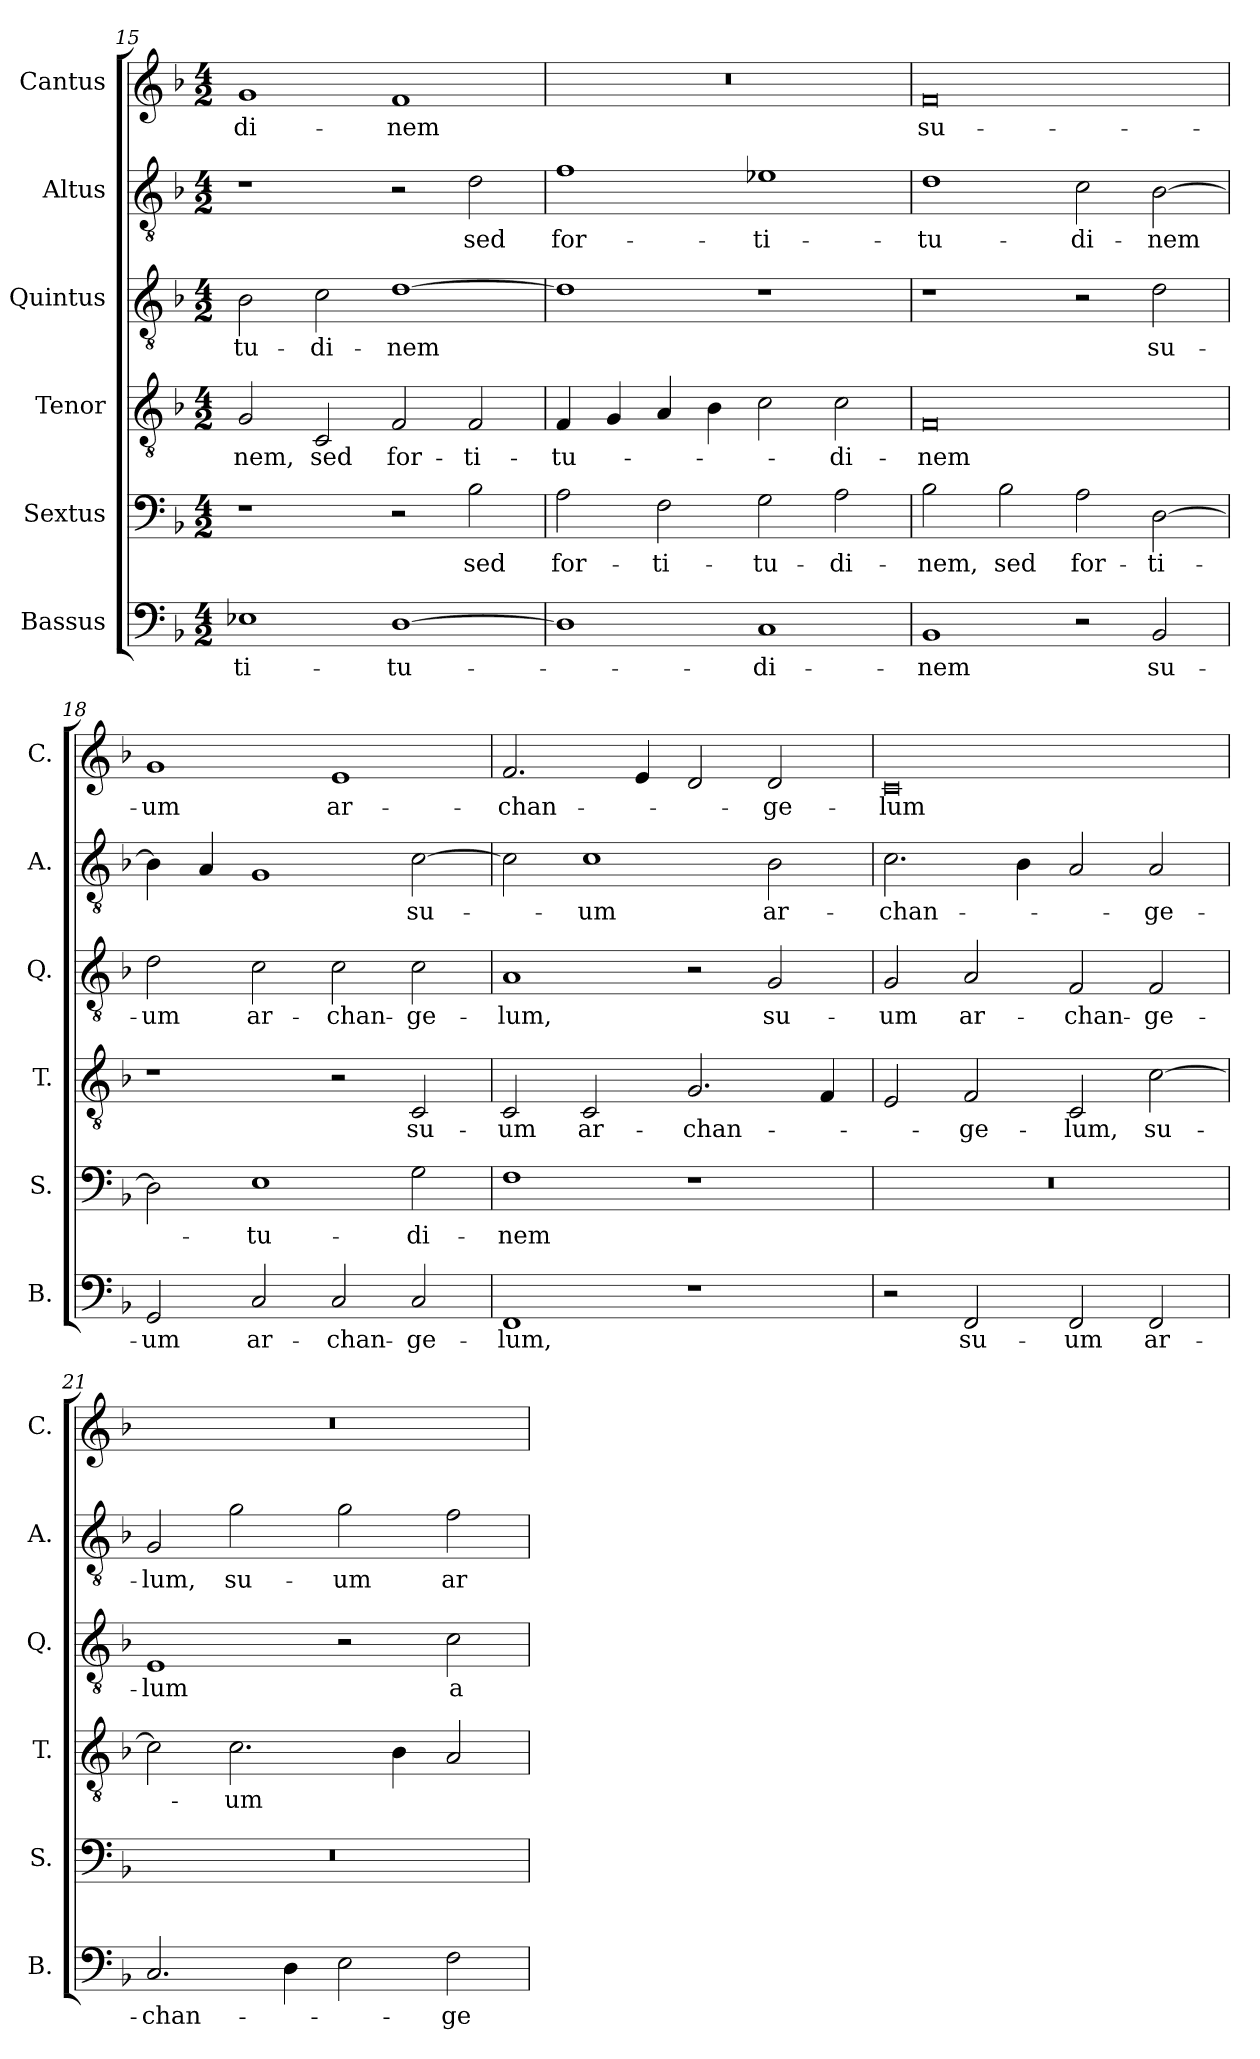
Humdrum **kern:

**kern	**text	**kern	**text	**kern	**text	**kern	**text	**kern	**text	**kern	**text
*part6	*part6	*part5	*part5	*part4	*part4	*part3	*part3	*part2	*part2	*part1	*part1
*staff6	*staff6	*staff5	*staff5	*staff4	*staff4	*staff3	*staff3	*staff2	*staff2	*staff1	*staff1
*I"Bassus	*	*I"Sextus	*	*I"Tenor	*	*I"Quintus	*	*I"Altus	*	*I"Cantus	*
*I'B.	*	*I'S.	*	*I'T.	*	*I'Q.	*	*I'A.	*	*I'C.	*
*clefF4	*	*clefF4	*	*clefGv2	*	*clefGv2	*	*clefGv2	*	*clefG2	*
*k[b-]	*	*k[b-]	*	*k[b-]	*	*k[b-]	*	*k[b-]	*	*k[b-]	*
*F:	*	*F:	*	*F:	*	*F:	*	*F:	*	*F:	*
*M4/2	*	*M4/2	*	*M4/2	*	*M4/2	*	*M4/2	*	*M4/2	*
=15	=15	=15	=15	=15	=15	=15	=15	=15	=15	=15	=15
1E-X	-ti-	1r	.	2G/	-nem,	2B-\	-tu-	1r	.	1g	-di-
.	.	.	.	2C/	sed	2c\	-di-	.	.	.	.
[1D	-tu-	2r	.	2F/	for-	[1d	-nem	2r	.	1f	-nem
.	.	2B-\	sed	2F/	-ti-	.	.	2d\	sed	.	.
!!LO:LB:g=z
=16	=16	=16	=16	=16	=16	=16	=16	=16	=16	=16	=16
1D]	.	2A\	for-	4F/	-tu-	1d]	.	1f	for-	0r	.
.	.	.	.	4G/	.	.	.	.	.	.	.
.	.	2F\	-ti-	4A/	.	.	.	.	.	.	.
.	.	.	.	4B-\	.	.	.	.	.	.	.
1C	-di-	2G\	-tu-	2c\	.	1r	.	1e-X	-ti-	.	.
.	.	2A\	-di-	2c\	-di-	.	.	.	.	.	.
=17	=17	=17	=17	=17	=17	=17	=17	=17	=17	=17	=17
1BB-	-nem	2B-\	-nem,	0F	-nem	1r	.	1d	-tu-	0f	su-
.	.	2B-\	sed	.	.	.	.	.	.	.	.
2r	.	2A\	for-	.	.	2r	.	2c\	-di-	.	.
2BB-/	su-	[2D\	-ti-	.	.	2d\	su-	[2B-\	-nem	.	.
=18	=18	=18	=18	=18	=18	=18	=18	=18	=18	=18	=18
2GG/	-um	2D\]	.	1r	.	2d\	-um	4B-\]	.	1g	-um
.	.	.	.	.	.	.	.	4A/	.	.	.
2C/	ar-	1E	-tu-	.	.	2c\	ar-	1G	.	.	.
2C/	-chan-	.	.	2r	.	2c\	-chan-	.	.	1e	ar-
2C/	-ge-	2G\	-di-	2C/	su-	2c\	-ge-	[2c\	su-	.	.
=19	=19	=19	=19	=19	=19	=19	=19	=19	=19	=19	=19
1FF	-lum,	1F	-nem	2C/	-um	1A	-lum,	2c\]	.	2.f/	-chan-
.	.	.	.	2C/	ar-	.	.	1c	-um	.	.
.	.	.	.	.	.	.	.	.	.	4e/	.
1r	.	1r	.	2.G/	-chan-	2r	.	.	.	2d/	.
.	.	.	.	.	.	2G/	su-	2B-\	ar-	2d/	-ge-
.	.	.	.	4F/	.	.	.	.	.	.	.
=20	=20	=20	=20	=20	=20	=20	=20	=20	=20	=20	=20
2r	.	0r	.	2E/	.	2G/	-um	2.c\	-chan-	0c	-lum
2FF/	su-	.	.	2F/	-ge-	2A/	ar-	.	.	.	.
.	.	.	.	.	.	.	.	4B-\	.	.	.
2FF/	-um	.	.	2C/	-lum,	2F/	-chan-	2A/	.	.	.
2FF/	ar-	.	.	[2c\	su-	2F/	-ge-	2A/	-ge-	.	.
=21	=21	=21	=21	=21	=21	=21	=21	=21	=21	=21	=21
2.C/	-chan-	0r	.	2c\]	.	1E	-lum	2G/	-lum,	0r	.
.	.	.	.	2.c\	-um	.	.	2g\	su-	.	.
4D\	.	.	.	.	.	.	.	.	.	.	.
2E\	.	.	.	.	.	2r	.	2g\	-um	.	.
.	.	.	.	4B-\	.	.	.	.	.	.	.
2F\	-ge-	.	.	2A/	.	2c\	a-	2f\	ar-	.	.
=	=	=	=	=	=	=	=	=	=	=	=
*-	*-	*-	*-	*-	*-	*-	*-	*-	*-	*-	*-
